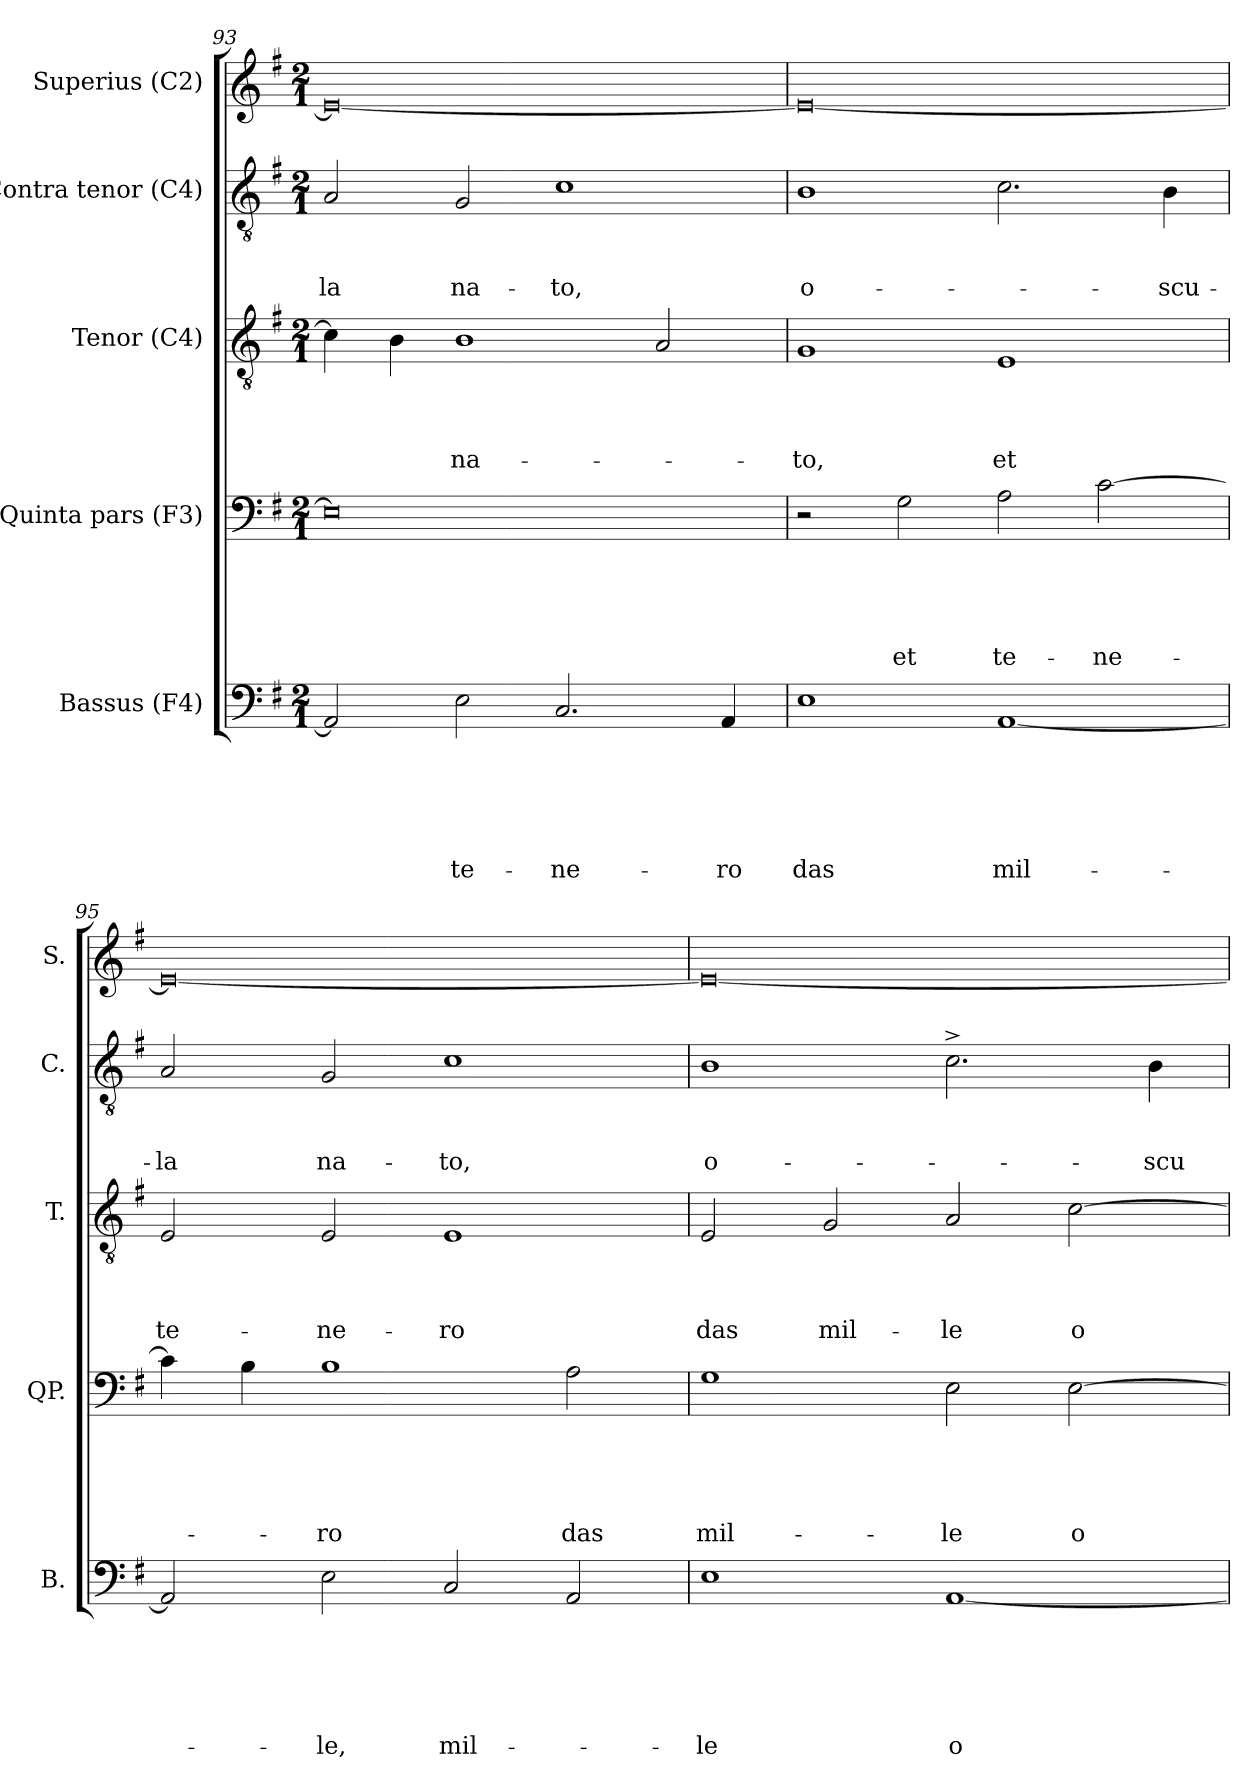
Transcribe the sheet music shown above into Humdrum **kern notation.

**kern	**text	**text	**text	**text	**text	**text	**kern	**text	**text	**text	**text	**text	**kern	**text	**text	**text	**text	**kern	**text	**text	**text	**kern
*part5	*part5	*part5	*part5	*part5	*part5	*part5	*part4	*part4	*part4	*part4	*part4	*part4	*part3	*part3	*part3	*part3	*part3	*part2	*part2	*part2	*part2	*part1
*staff5	*staff5	*staff5	*staff5	*staff5	*staff5	*staff5	*staff4	*staff4	*staff4	*staff4	*staff4	*staff4	*staff3	*staff3	*staff3	*staff3	*staff3	*staff2	*staff2	*staff2	*staff2	*staff1
*I"Bassus (F4)	*	*	*	*	*	*	*I"Quinta pars (F3)	*	*	*	*	*	*I"Tenor (C4)	*	*	*	*	*I"Contra tenor (C4)	*	*	*	*I"Superius (C2)
*I'B.	*	*	*	*	*	*	*I'QP.	*	*	*	*	*	*I'T.	*	*	*	*	*I'C.	*	*	*	*I'S.
*clefF4	*	*	*	*	*	*	*clefF4	*	*	*	*	*	*clefGv2	*	*	*	*	*clefGv2	*	*	*	*clefG2
*k[f#]	*	*	*	*	*	*	*k[f#]	*	*	*	*	*	*k[f#]	*	*	*	*	*k[f#]	*	*	*	*k[f#]
*G:	*	*	*	*	*	*	*G:	*	*	*	*	*	*G:	*	*	*	*	*G:	*	*	*	*G:
*M2/1	*	*	*	*	*	*	*M2/1	*	*	*	*	*	*M2/1	*	*	*	*	*M2/1	*	*	*	*M2/1
=93	=93	=93	=93	=93	=93	=93	=93	=93	=93	=93	=93	=93	=93	=93	=93	=93	=93	=93	=93	=93	=93	=93
!	!	!	!	!	!	!	!	!	!	!	!	!	!	!	!	!	!	!	!	!	!LO:LY:b	!
2AA/]	.	.	.	.	.	.	0E]	.	.	.	.	.	4c\]	.	.	.	.	2A/	.	.	-la	0e_
.	.	.	.	.	.	.	.	.	.	.	.	.	4B\	.	.	.	.	.	.	.	.	.
!	!	!	!	!	!	!LO:LY:b	!	!	!	!	!	!	!	!	!	!	!LO:LY:b	!	!	!	!LO:LY:b	!
2E\	.	.	.	.	.	te-	.	.	.	.	.	.	1B	.	.	.	na-	2G/	.	.	na-	.
!	!	!	!	!	!	!LO:LY:b	!	!	!	!	!	!	!	!	!	!	!	!	!	!	!LO:LY:b	!
2.C/	.	.	.	.	.	-ne-	.	.	.	.	.	.	.	.	.	.	.	1c	.	.	-to,	.
.	.	.	.	.	.	.	.	.	.	.	.	.	2A/	.	.	.	.	.	.	.	.	.
!	!	!	!	!	!	!LO:LY:b	!	!	!	!	!	!	!	!	!	!	!	!	!	!	!	!
4AA/	.	.	.	.	.	-ro	.	.	.	.	.	.	.	.	.	.	.	.	.	.	.	.
!!LO:LB:g=z
=94	=94	=94	=94	=94	=94	=94	=94	=94	=94	=94	=94	=94	=94	=94	=94	=94	=94	=94	=94	=94	=94	=94
!	!	!	!	!	!	!LO:LY:b	!	!	!	!	!	!	!	!	!	!	!LO:LY:b	!	!	!	!LO:LY:b:rj	!
1E	.	.	.	.	.	das	2r	.	.	.	.	.	1G	.	.	.	-to,	1B	.	.	o-	0e_
!	!	!	!	!	!	!	!	!	!	!	!	!LO:LY:b	!	!	!	!	!	!	!	!	!	!
.	.	.	.	.	.	.	2G\	.	.	.	.	et	.	.	.	.	.	.	.	.	.	.
!	!	!	!	!	!	!LO:LY:b	!	!	!	!	!	!LO:LY:b	!	!	!	!	!LO:LY:b	!	!	!	!	!
[<1AA	.	.	.	.	.	mil-	2A\	.	.	.	.	te-	1E	.	.	.	et	2.c\	.	.	.	.
!	!	!	!	!	!	!	!	!	!	!	!	!LO:LY:b	!	!	!	!	!	!	!	!	!	!
.	.	.	.	.	.	.	[>2c\	.	.	.	.	-ne-	.	.	.	.	.	.	.	.	.	.
!	!	!	!	!	!	!	!	!	!	!	!	!	!	!	!	!	!	!	!	!	!LO:LY:b	!
.	.	.	.	.	.	.	.	.	.	.	.	.	.	.	.	.	.	4B\	.	.	-scu-	.
=95	=95	=95	=95	=95	=95	=95	=95	=95	=95	=95	=95	=95	=95	=95	=95	=95	=95	=95	=95	=95	=95	=95
!	!	!	!	!	!	!	!	!	!	!	!	!	!	!	!	!	!LO:LY:b	!	!	!	!LO:LY:b	!
2AA/]	.	.	.	.	.	.	4c\]	.	.	.	.	.	2E/	.	.	.	te-	2A/	.	.	-la	0e_
.	.	.	.	.	.	.	4B\	.	.	.	.	.	.	.	.	.	.	.	.	.	.	.
!	!	!	!	!	!	!LO:LY:b	!	!	!	!	!	!LO:LY:b	!	!	!	!	!LO:LY:b	!	!	!	!LO:LY:b	!
2E\	.	.	.	.	.	-le,	1B	.	.	.	.	-ro	2E/	.	.	.	-ne-	2G/	.	.	na-	.
!	!	!	!	!	!	!LO:LY:b	!	!	!	!	!	!	!	!	!	!	!LO:LY:b	!	!	!	!LO:LY:b	!
2C/	.	.	.	.	.	mil-	.	.	.	.	.	.	1E	.	.	.	-ro	1c	.	.	-to,	.
!	!	!	!	!	!	!	!	!	!	!	!	!LO:LY:b	!	!	!	!	!	!	!	!	!	!
2AA/	.	.	.	.	.	.	2A\	.	.	.	.	das	.	.	.	.	.	.	.	.	.	.
=96	=96	=96	=96	=96	=96	=96	=96	=96	=96	=96	=96	=96	=96	=96	=96	=96	=96	=96	=96	=96	=96	=96
!	!	!	!	!	!	!LO:LY:b	!	!	!	!	!	!LO:LY:b	!	!	!	!	!LO:LY:b	!	!	!	!LO:LY:b:rj	!
1E	.	.	.	.	.	-le	1G	.	.	.	.	mil-	2E/	.	.	.	das	1B	.	.	o-	0e_
!	!	!	!	!	!	!	!	!	!	!	!	!	!	!	!	!	!LO:LY:b	!	!	!	!	!
.	.	.	.	.	.	.	.	.	.	.	.	.	2G/	.	.	.	mil-	.	.	.	.	.
!	!	!	!	!	!	!LO:LY:b:rj	!	!	!	!	!	!LO:LY:b	!	!	!	!	!LO:LY:b	!	!	!	!	!
[<1AA	.	.	.	.	.	o-	2E\	.	.	.	.	-le	2A/	.	.	.	-le	2.c^>\	.	.	.	.
!	!	!	!	!	!	!	!	!	!	!	!	!LO:LY:b	!	!	!	!	!LO:LY:b	!	!	!	!	!
.	.	.	.	.	.	.	[>2E\	.	.	.	.	o-	[>2c\	.	.	.	o-	.	.	.	.	.
!	!	!	!	!	!	!	!	!	!	!	!	!	!	!	!	!	!	!	!	!	!LO:LY:b	!
.	.	.	.	.	.	.	.	.	.	.	.	.	.	.	.	.	.	4B\	.	.	-scu-	.
=	=	=	=	=	=	=	=	=	=	=	=	=	=	=	=	=	=	=	=	=	=	=
*-	*-	*-	*-	*-	*-	*-	*-	*-	*-	*-	*-	*-	*-	*-	*-	*-	*-	*-	*-	*-	*-	*-
